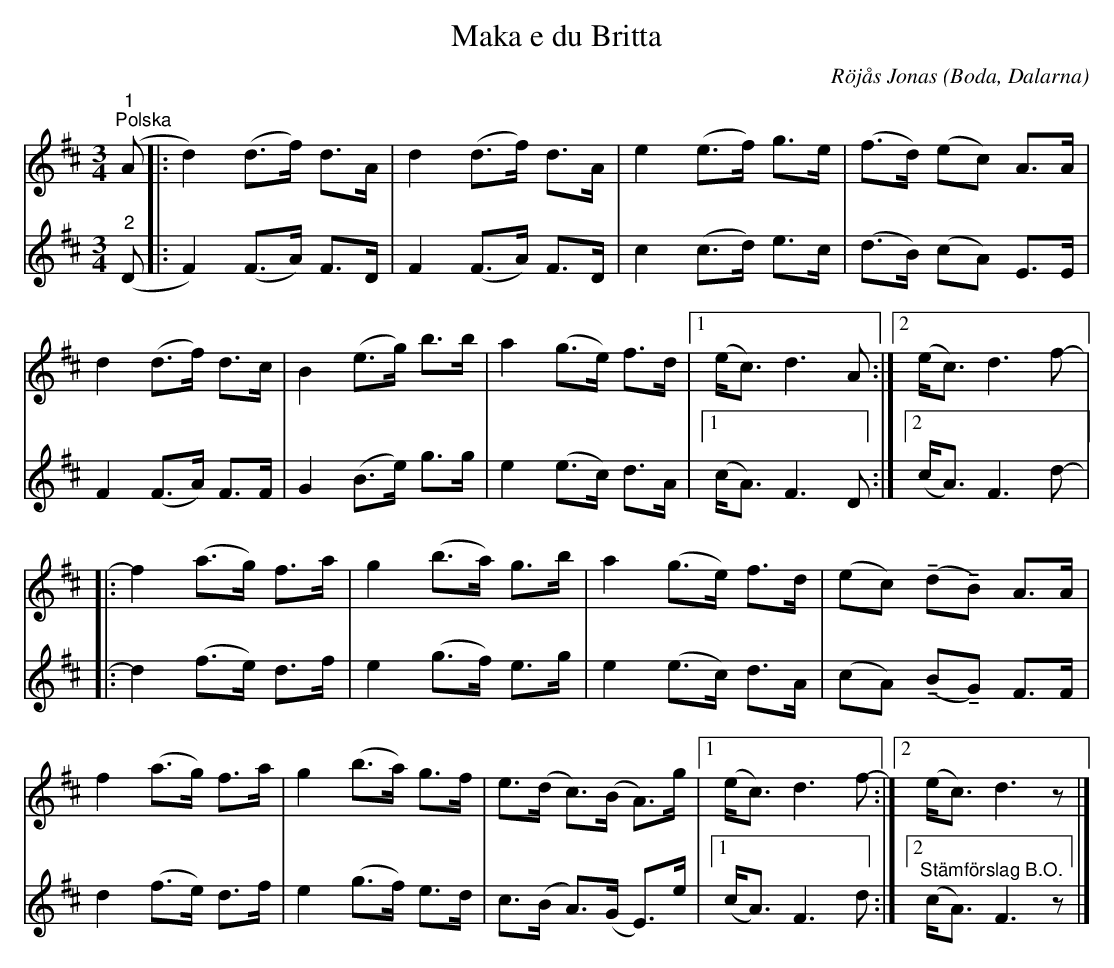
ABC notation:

X:1
T:Maka e du Britta
C:Röjås Jonas
O:Boda, Dalarna
L:1/8
M:3/4
U:t=tenuto
K:D
V:1
"^1""^Polska" (A |: d2) (d>f) d>A | d2 (d>f) d>A | e2 (e>f) g>e | (f>d) (ec) A>A |
d2 (d>f) d>c | B2 (e>g) b>b | a2 (g>e) f>d |1 (e<c) d3 A :|2 (e<c) d3 f- |:
f2 (a>g) f>a | g2 (b>a) g>b | a2 (g>e) f>d | (ec) (tdtB) A>A |
f2 (a>g) f>a | g2 (b>a) g>f | e>(d c>)(B A>)g |1 (e<c) d3 f- :|2 (e<c) d3 z |]
V:2
"^2" (D |: F2) (F>A) F>D | F2 (F>A) F>D | c2 (c>d) e>c | (d>B) (cA) E>E |
F2 (F>A) F>F | G2 (B>e) g>g | e2 (e>c) d>A |1 (c<A) F3 D :|2 (c<A) F3 d- |:
d2 (f>e) d>f | e2 (g>f) e>g | e2 (e>c) d>A | (cA) (tBtG) F>F |
d2 (f>e) d>f | e2 (g>f) e>d | c>(B A>)(G E>)e |1 (c<A) F3 d :|2"^Stämförslag B.O." (c<A) F3 z |]
